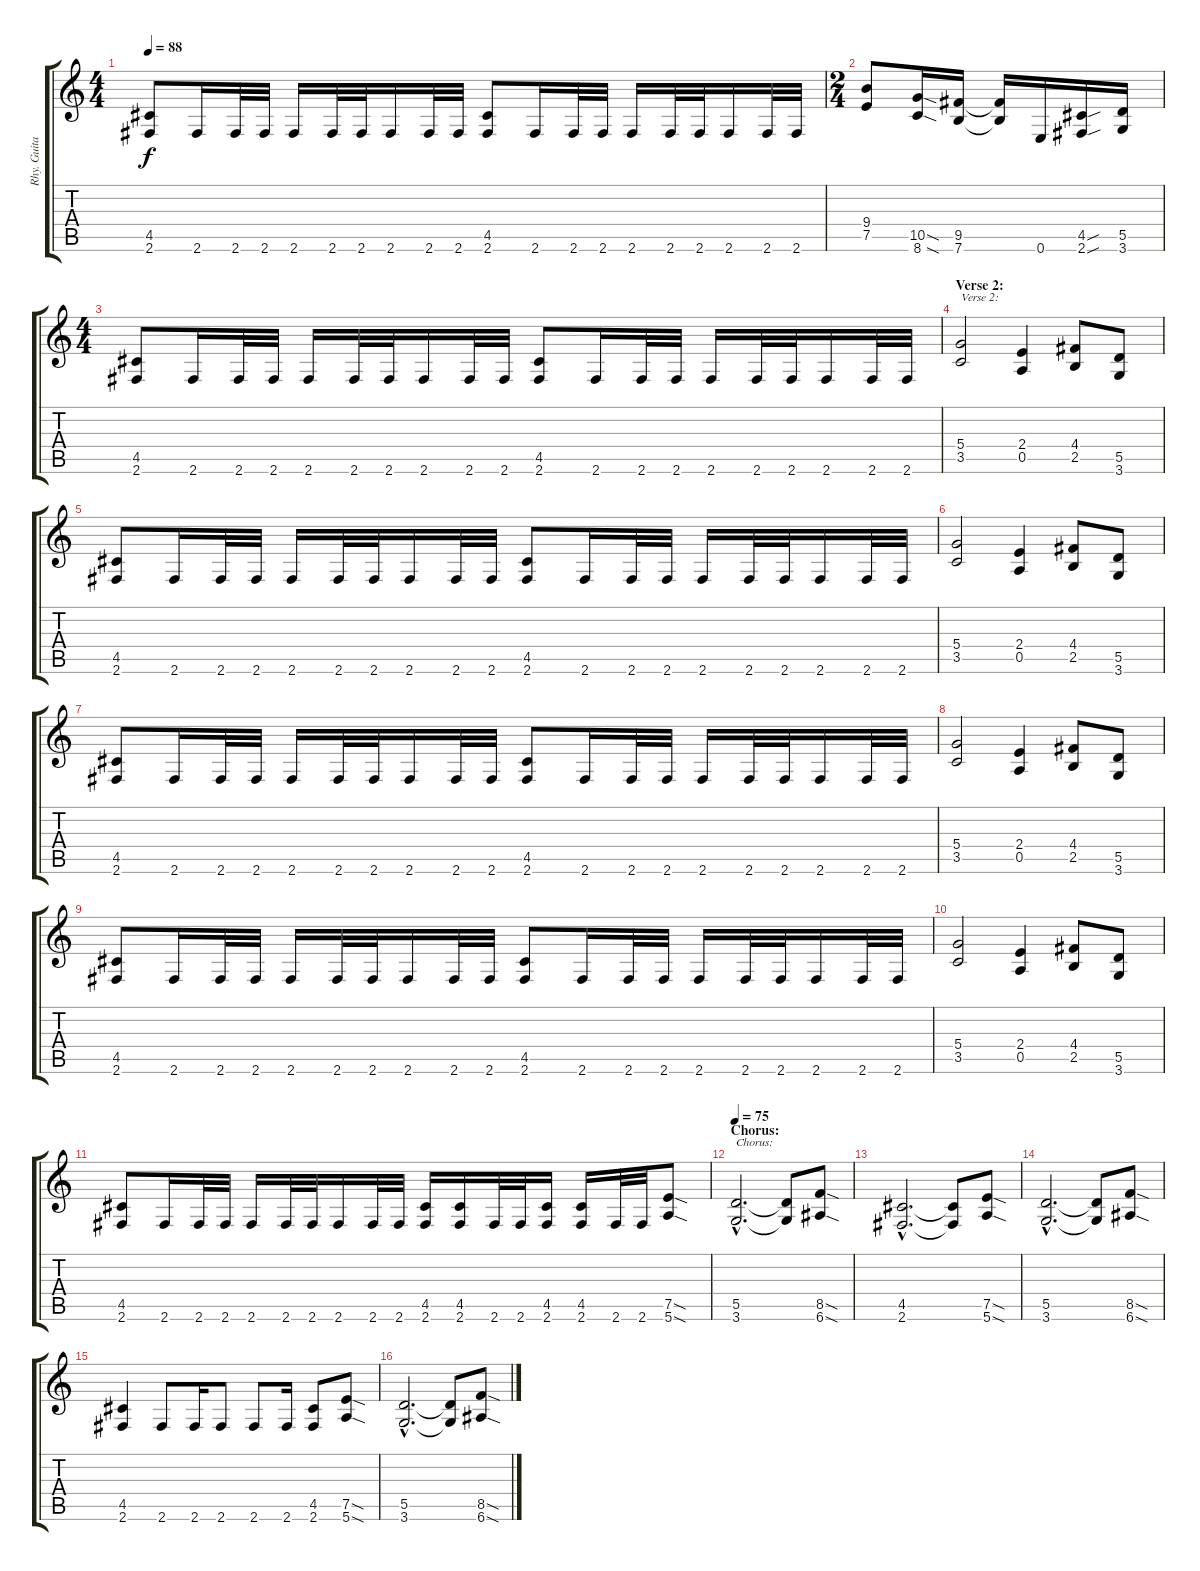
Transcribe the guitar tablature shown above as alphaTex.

\track ("Rhy. Guitar 2" "Rhy. Guita") {instrument distortionguitar}
\staff {score tabs}
\tuning (E4 B3 G3 D3 A2 E2) {hide}
\ts (4 4)
\tempo 88
\clef g2
\ks c
(4.5 2.6).8{dy f} 2.6.16 2.6.32 2.6.32 2.6.16 2.6.32 2.6.32 2.6.16 2.6.32 2.6.32 (4.5 2.6).8 2.6.16 2.6.32 2.6.32 2.6.16 2.6.32 2.6.32 2.6.16 2.6.32 2.6.32 |
\ts (2 4)
(9.4 7.5).8 (10.5{sod} 8.6{sod}).16 (9.5 7.6).16 (9.5{t} 7.6{t}).16 0.6.16 (4.5{sou} 2.6{sou}).16 (5.5 3.6).16 |
\ts (4 4)
(4.5 2.6).8 2.6.16 2.6.32 2.6.32 2.6.16 2.6.32 2.6.32 2.6.16 2.6.32 2.6.32 (4.5 2.6).8 2.6.16 2.6.32 2.6.32 2.6.16 2.6.32 2.6.32 2.6.16 2.6.32 2.6.32 |
\section ("" "Verse 2:")
(5.4 3.5).2{txt "Verse 2:"} (2.4 0.5).4 (4.4 2.5).8 (5.5 3.6).8 |
(4.5 2.6).8 2.6.16 2.6.32 2.6.32 2.6.16 2.6.32 2.6.32 2.6.16 2.6.32 2.6.32 (4.5 2.6).8 2.6.16 2.6.32 2.6.32 2.6.16 2.6.32 2.6.32 2.6.16 2.6.32 2.6.32 |
(5.4 3.5).2 (2.4 0.5).4 (4.4 2.5).8 (5.5 3.6).8 |
(4.5 2.6).8 2.6.16 2.6.32 2.6.32 2.6.16 2.6.32 2.6.32 2.6.16 2.6.32 2.6.32 (4.5 2.6).8 2.6.16 2.6.32 2.6.32 2.6.16 2.6.32 2.6.32 2.6.16 2.6.32 2.6.32 |
(5.4 3.5).2 (2.4 0.5).4 (4.4 2.5).8 (5.5 3.6).8 |
(4.5 2.6).8 2.6.16 2.6.32 2.6.32 2.6.16 2.6.32 2.6.32 2.6.16 2.6.32 2.6.32 (4.5 2.6).8 2.6.16 2.6.32 2.6.32 2.6.16 2.6.32 2.6.32 2.6.16 2.6.32 2.6.32 |
(5.4 3.5).2 (2.4 0.5).4 (4.4 2.5).8 (5.5 3.6).8 |
(4.5 2.6).8 2.6.16 2.6.32 2.6.32 2.6.16 2.6.32 2.6.32 2.6.16 2.6.32 2.6.32 (4.5 2.6).16 (4.5 2.6).16 2.6.32 2.6.32 (4.5 2.6).16 (4.5 2.6).16 2.6.32 2.6.32 (7.5{sod} 5.6{sod}).8 |
\section ("" "Chorus:")
\tempo 75
(5.5{hac} 3.6{hac}).2{d txt "Chorus:"} (5.5{t} 3.6{t}).8 (8.5{sod} 6.6{sod}).8 |
(4.5{hac} 2.6{hac}).2{d} (4.5{t} 2.6{t}).8 (7.5{sod} 5.6{sod}).8 |
(5.5{hac} 3.6{hac}).2{d} (5.5{t} 3.6{t}).8 (8.5{sod} 6.6{sod}).8 |
(4.5 2.6).4 2.6.8 2.6.16 2.6.8 2.6.8 2.6.16 (4.5 2.6).8 (7.5{sod} 5.6{sod}).8 |
(5.5{hac} 3.6{hac}).2{d} (5.5{t} 3.6{t}).8 (8.5{sod} 6.6{sod}).8
